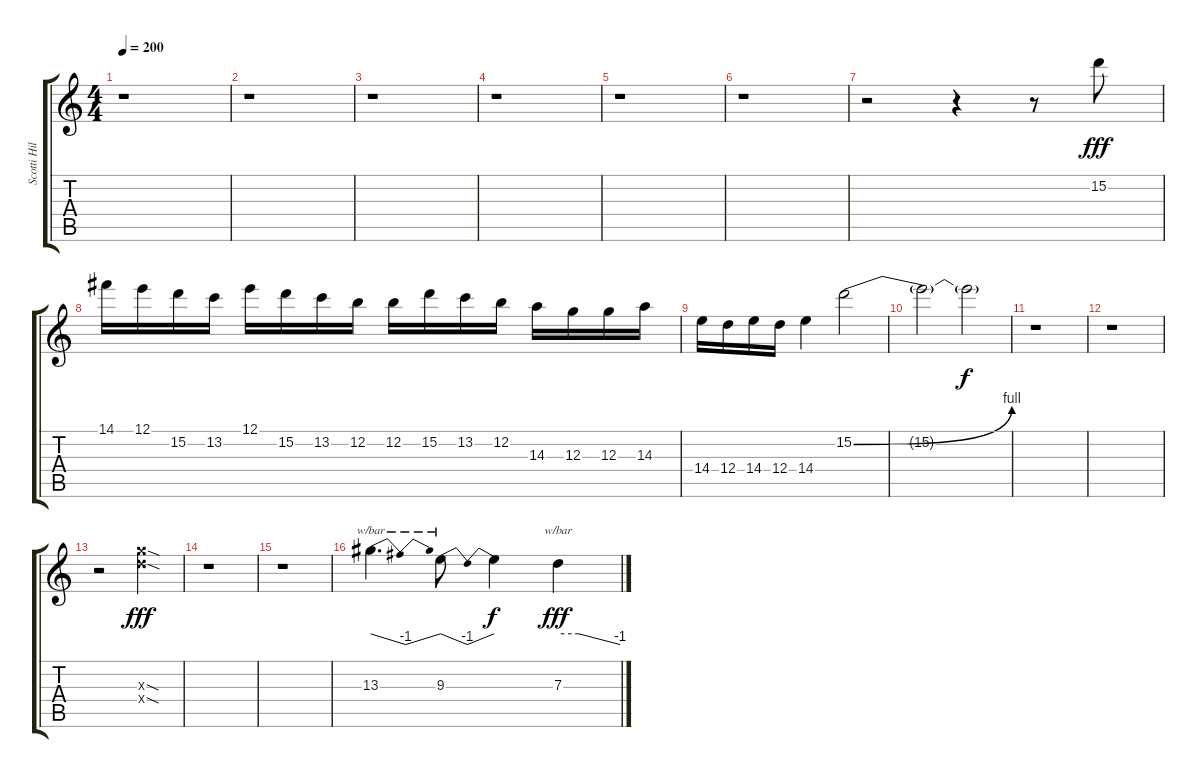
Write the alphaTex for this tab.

\track ("Scotti Hill - Lead" "Scotti Hil") {instrument distortionguitar}
\staff {score tabs}
\tuning (E4 B3 G3 D3 A2 E2) {hide}
\ts (4 4)
\tempo 200
\clef g2
\ks c
r.1{dy f} |
r.1 |
r.1 |
r.1 |
r.1 |
r.1 |
r.2 r.4 r.8 15.2.8{dy fff} |
14.1.16 12.1.16 15.2.16 13.2.16 12.1.16 15.2.16 13.2.16 12.2.16 12.2.16 15.2.16 13.2.16 12.2.16 14.3.16 12.3.16 12.3.16 14.3.16 |
14.4.16 12.4.16 14.4.16 12.4.16 14.4.4 15.2{be (bend 0 0 60 4)}.2 |
15.2{t}.2 15.2{t}.2{dy f volume 0} |
r.1 |
r.1 |
r.2{volume 16} (12.3{sod x} 12.4{sod x}).2{dy fff} |
r.1 |
r.1 |
13.3.4{d tbe (dip default 0 0 30 -4 60 0)} 9.3.8{tbe (dip default 0 0 30 -4 60 0)} 9.3{t}.4{dy f} 7.3.4{tbe (custom default 0 0 20 0 60 -4) dy fff}
